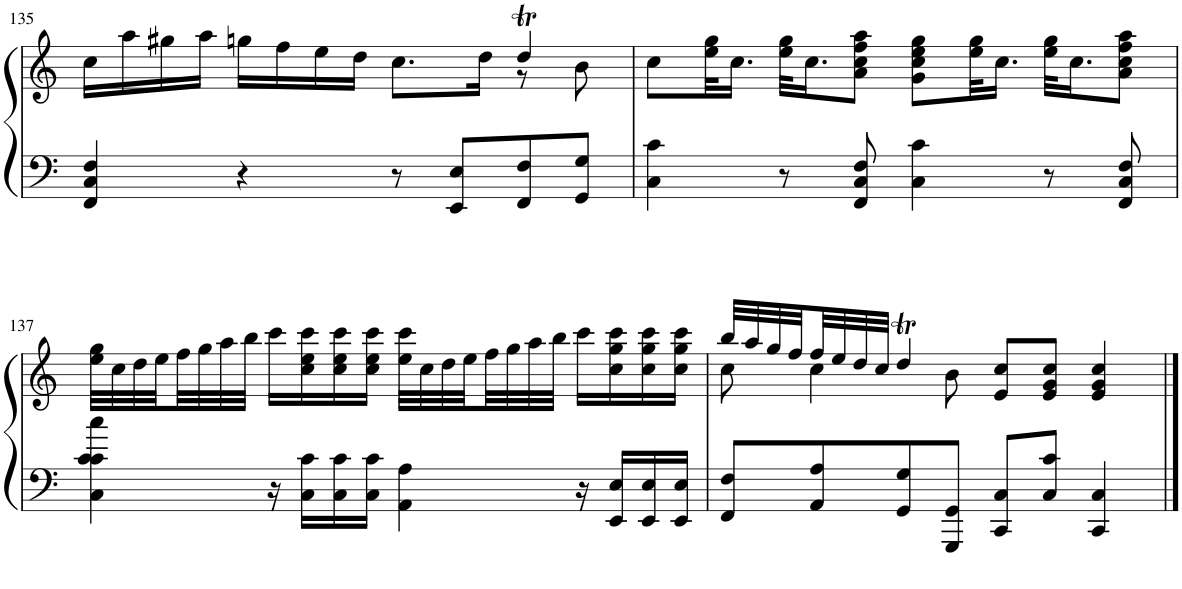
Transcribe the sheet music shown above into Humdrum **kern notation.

**kern	**kern
*part1	*part1
*staff2	*staff1
*I"Piano	*
*I'Pno.	*
!!LO:PB:g=z
*clefF4	*clefG2
*k[]	*k[]
*M4/4	*M4/4
=135	=135
*	*^
4FF/ 4C/ 4F/	16cc\LL	2.ryy
.	16aa\	.
.	16gg#X\	.
.	16aa\JJ	.
4r	16ggn\LL	.
.	16ff\	.
.	16ee\	.
.	16dd\JJ	.
8r	8.cc\L	.
8EE/ 8E/L	.	.
.	16dd\Jk	.
8FF/ 8F/	4ddT/	8r
8GG/ 8G/J	.	8b\
*	*v	*v
=136	=136
4C\ 4c\	8cc\L
.	32ee\ 32gg\KL
.	16.cc\JJ
8r	32ee\ 32gg\KLL
.	16.cc\J
8FF/ 8C/ 8F/	8a\ 8cc\ 8ff\ 8aa\J
4C\ 4c\	8g\ 8cc\ 8ee\ 8gg\L
.	32ee\ 32gg\KL
.	16.cc\JJ
8r	32ee\ 32gg\KLL
.	16.cc\J
8FF/ 8C/ 8F/	8a\ 8cc\ 8ff\ 8aa\J
!!LO:LB:g=z
=137	=137
4C\ 4c\ 4c\ 4cc\	32ee\ 32gg\LLL
.	32cc\
.	32dd\
.	32ee\
.	32ff\
.	32gg\
.	32aa\
.	32bb\JJJ
16r	16ccc\LL
16C\ 16c\LL	16cc\ 16ee\ 16ccc\
16C\ 16c\	16cc\ 16ee\ 16ccc\
16C\ 16c\JJ	16cc\ 16ee\ 16ccc\JJ
4AA\ 4A\	32ee\ 32ccc\LLL
.	32cc\
.	32dd\
.	32ee\
.	32ff\
.	32gg\
.	32aa\
.	32bb\JJJ
16r	16ccc\LL
16EE/ 16E/LL	16cc\ 16gg\ 16ccc\
16EE/ 16E/	16cc\ 16gg\ 16ccc\
16EE/ 16E/JJ	16cc\ 16gg\ 16ccc\JJ
=138	=138
*	*^
8FF/ 8F/L	32bb/LLL	8cc\
.	32aa/	.
.	32gg/	.
.	32ff/	.
8AA/ 8A/	32ff/	4cc\
.	32ee/	.
.	32dd/	.
.	32cc/JJJ	.
8GG/ 8G/	4ddT/	.
8GGG/ 8GG/J	.	8b\
8CC/ 8C/L	8e/ 8cc/L	2ryy
8C/ 8c/J	8e/ 8g/ 8cc/J	.
4CC/ 4C/	4e/ 4g/ 4cc/	.
*	*v	*v
==	==
*-	*-
